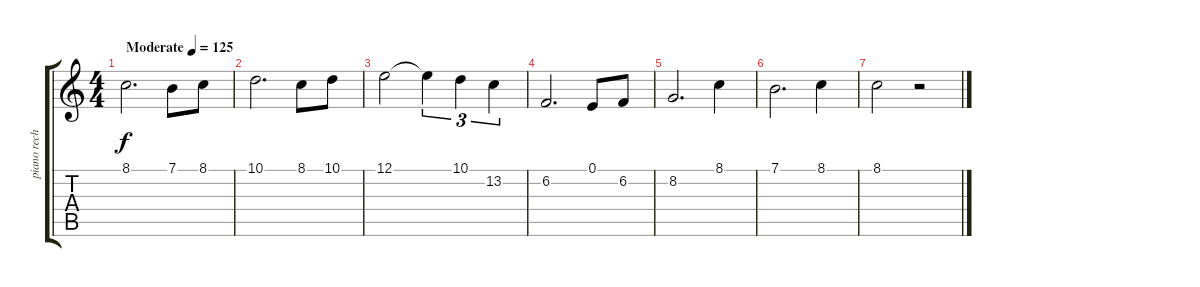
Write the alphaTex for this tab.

\track ("piano rechterhand" "piano rech") {instrument acousticgrandpiano}
\staff {score tabs}
\tuning (E4 B3 G3 D3 A2 E2) {hide}
\ts (4 4)
\tempo (125 "Moderate")
\clef g2
\ks c
8.1.2{d dy f instrument acousticgrandpiano} 7.1.8 8.1.8 |
10.1.2{d} 8.1.8 10.1.8 |
12.1.2 12.1{t}.4{tu (3 2)} 10.1.4{tu (3 2)} 13.2.4{tu (3 2)} |
6.2.2{d} 0.1.8 6.2.8 |
8.2.2{d} 8.1.4 |
7.1.2{d} 8.1.4 |
8.1.2 r.2
